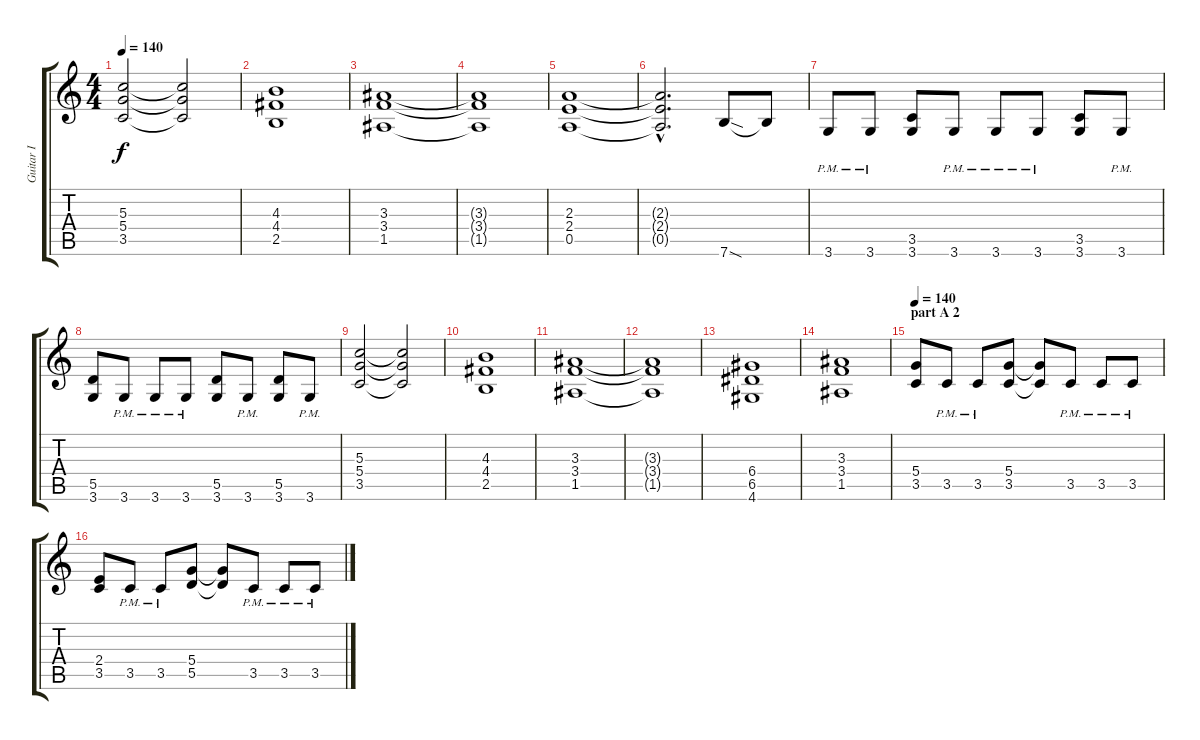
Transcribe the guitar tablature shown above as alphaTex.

\track ("Guitar I" "Guitar I") {instrument overdrivenguitar}
\staff {score tabs}
\tuning (E4 B3 G3 D3 A2 E2) {hide}
\ts (4 4)
\tempo 140
\clef g2
\ks c
(5.3 5.4 3.5).2{dy f} (5.3{t} 5.4{t} 3.5{t}).2 |
(4.3 4.4 2.5).1 |
(3.3 3.4 1.5).1 |
(3.3{t} 3.4{t} 1.5{t}).1 |
(2.3 2.4 0.5).1 |
(2.3{hac t} 2.4{hac t} 0.5{hac t}).2{d} 7.6{sod}.8 7.6{t}.8 |
3.6{pm}.8 3.6{pm}.8 (3.5 3.6).8 3.6{pm}.8 3.6{pm}.8 3.6{pm}.8 (3.5 3.6).8 3.6{pm}.8 |
(5.5 3.6).8 3.6{pm}.8 3.6{pm}.8 3.6{pm}.8 (5.5 3.6).8 3.6{pm}.8 (5.5 3.6).8 3.6{pm}.8 |
(5.3 5.4 3.5).2 (5.3{t} 5.4{t} 3.5{t}).2 |
(4.3 4.4 2.5).1 |
(3.3 3.4 1.5).1 |
(3.3{t} 3.4{t} 1.5{t}).1 |
(6.4 6.5 4.6).1 |
(3.3 3.4 1.5).1 |
\section ("" "part A 2")
\tempo 140
(5.4 3.5).8 3.5{pm}.8 3.5{pm}.8 (5.4 3.5).8 (5.4{t} 3.5{t}).8 3.5{pm}.8 3.5{pm}.8 3.5{pm}.8 |
(2.4 3.5).8 3.5{pm}.8 3.5{pm}.8 (5.4 5.5).8 (5.4{t} 5.5{t}).8 3.5{pm}.8 3.5{pm}.8 3.5{pm}.8
